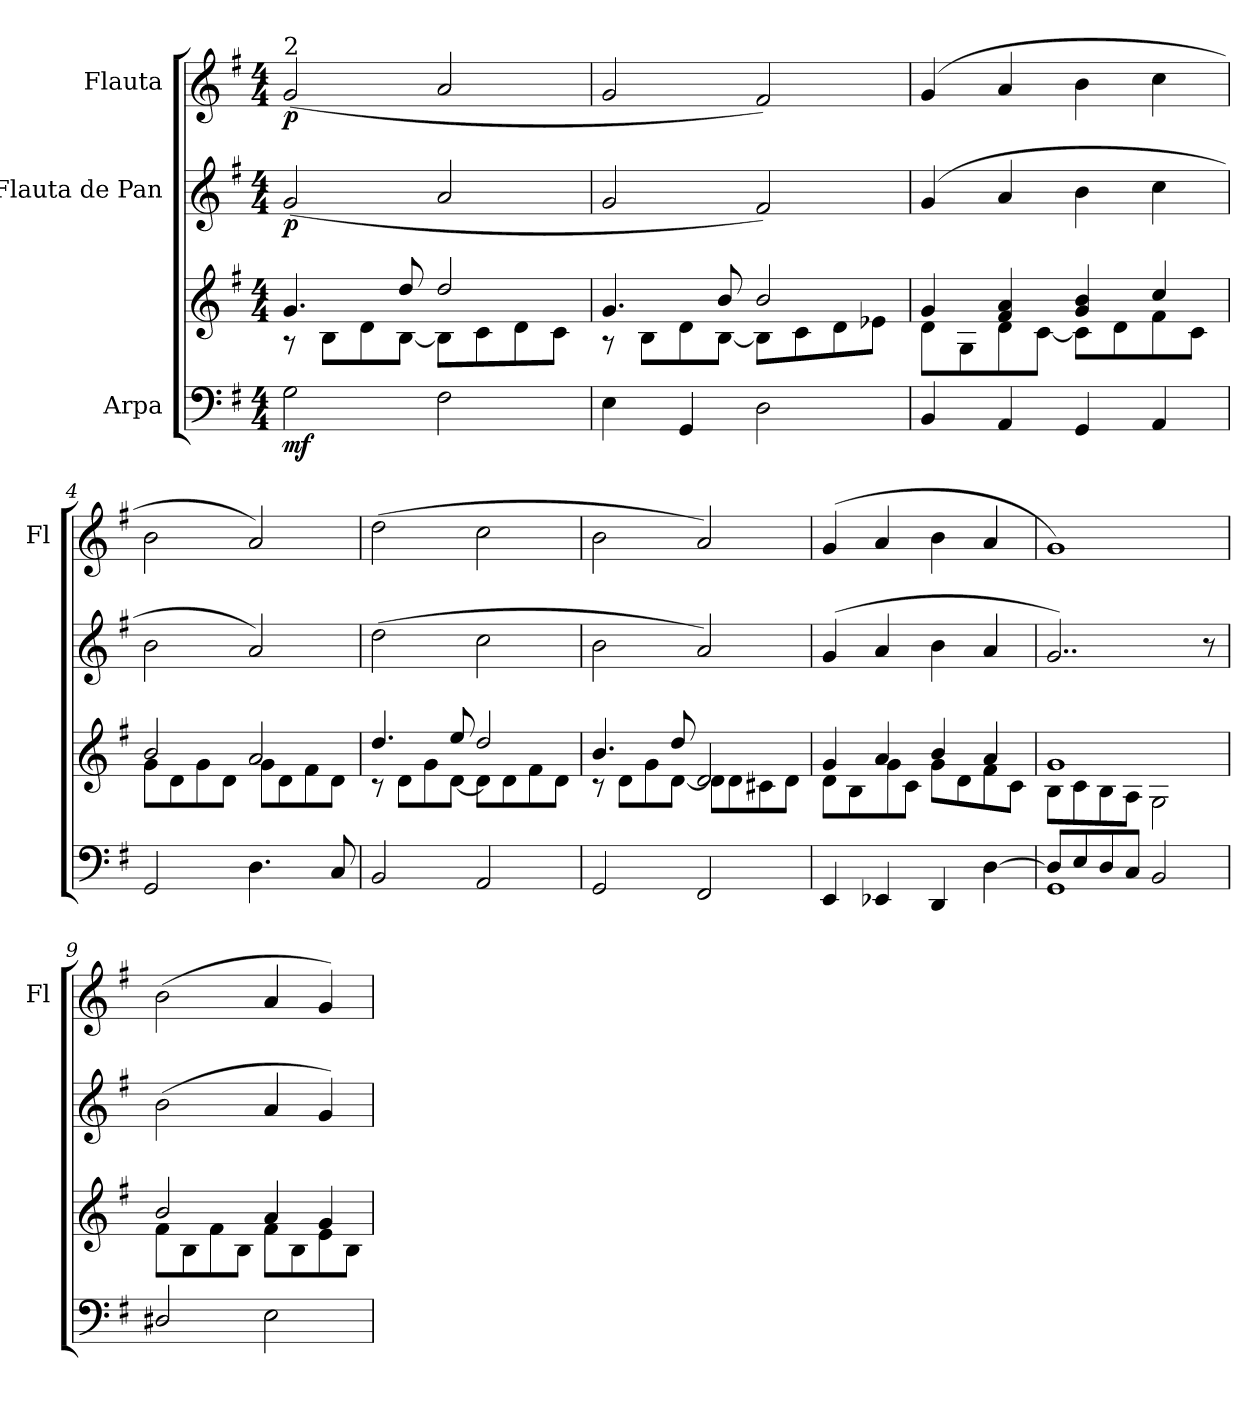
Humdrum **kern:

**kern	**kern	**dynam	**kern	**dynam	**kern	**dynam
*part3	*part3	*part3	*part2	*part2	*part1	*part1
*staff4	*staff3	*staff3/4	*staff2	*staff2	*staff1	*staff1
*I"Arpa	*	*	*I"Flauta de Pan	*	*I"Flauta	*
*	*	*	*	*	*I'Fl	*
*clefF4	*clefG2	*	*clefG2	*	*clefG2	*
*k[f#]	*k[f#]	*	*k[f#]	*	*k[f#]	*
*M4/4	*M4/4	*	*M4/4	*	*M4/4	*
*MM80	*MM80	*	*MM80	*	*MM80	*
=1	=1	=1	=1	=1	=1	=1
*	*^	*	*	*	*	*
!	!	!	!	!	!	!LO:TX:a:t=2	!
!	!	!	!LO:DY:b=2	!	!LO:DY:b	!	!LO:DY:b
2G\	4.g/	8r	mf	(<2g/	p	(<2g/	p
.	.	8B\L	.	.	.	.	.
.	.	8d\	.	.	.	.	.
.	8dd/	[8B\J	.	.	.	.	.
2F#\	2dd/	8B\L]	.	2a/	.	2a/	.
.	.	8c\	.	.	.	.	.
.	.	8d\	.	.	.	.	.
.	.	8c\J	.	.	.	.	.
=2	=2	=2	=2	=2	=2	=2	=2
4E\	4.g/	8r	.	2g/	.	2g/	.
.	.	8B\L	.	.	.	.	.
4GG/	.	8d\	.	.	.	.	.
.	8b/	[8B\J	.	.	.	.	.
2D\	2b/	8B\L]	.	2f#/)	.	2f#/)	.
.	.	8c\	.	.	.	.	.
.	.	8d\	.	.	.	.	.
.	.	8e-X\J	.	.	.	.	.
=3	=3	=3	=3	=3	=3	=3	=3
4BB/	4g/	8d\L	.	(>4g/	.	(>4g/	.
.	.	8G\	.	.	.	.	.
4AA/	4f#/ 4a/	8d\	.	4a/	.	4a/	.
.	.	[8c\J	.	.	.	.	.
4GG/	4g/ 4b/	8c\L]	.	4b\	.	4b\	.
.	.	8d\	.	.	.	.	.
4AA/	4cc/	8f#\	.	4cc\	.	4cc\	.
.	.	8c\J	.	.	.	.	.
=4	=4	=4	=4	=4	=4	=4	=4
2GG/	2b/	8g\L	.	2b\	.	2b\	.
.	.	8d\	.	.	.	.	.
.	.	8g\	.	.	.	.	.
.	.	8d\J	.	.	.	.	.
4.D\	2a/	8g\L	.	2a/)	.	2a/)	.
.	.	8d\	.	.	.	.	.
.	.	8f#\	.	.	.	.	.
8C/	.	8d\J	.	.	.	.	.
=5	=5	=5	=5	=5	=5	=5	=5
2BB/	4.dd/	8r	.	(>2dd\	.	(>2dd\	.
.	.	8d\L	.	.	.	.	.
.	.	8g\	.	.	.	.	.
.	8ee/	[8d\J	.	.	.	.	.
2AA/	2dd/	8d\L]	.	2cc\	.	2cc\	.
.	.	8d\	.	.	.	.	.
.	.	8f#\	.	.	.	.	.
.	.	8d\J	.	.	.	.	.
!!LO:LB:g=z
=6	=6	=6	=6	=6	=6	=6	=6
2GG/	4.b/	8r	.	2b\	.	2b\	.
.	.	8d\L	.	.	.	.	.
.	.	8g\	.	.	.	.	.
.	8dd/	[8d\J	.	.	.	.	.
2FF#/	2d/	8d\L]	.	2a/)	.	2a/)	.
.	.	8d\	.	.	.	.	.
.	.	8c#X\	.	.	.	.	.
.	.	8d\J	.	.	.	.	.
=7	=7	=7	=7	=7	=7	=7	=7
4EE/	4g/	8d\L	.	(>4g/	.	(>4g/	.
.	.	8B\	.	.	.	.	.
4EE-X/	4a/	8g\	.	4a/	.	4a/	.
.	.	8c\J	.	.	.	.	.
4DD/	4b/	8g\L	.	4b\	.	4b\	.
.	.	8d\	.	.	.	.	.
[4D\	4a/	8f#\	.	4a/	.	4a/	.
.	.	8c\J	.	.	.	.	.
=8	=8	=8	=8	=8	=8	=8	=8
*	*	*	*	*	*	*MM75	*
*^	*	*	*	*	*	*	*
8D/L]	1GG	1g	8B\L	.	2..g/)	.	1g)	.
8E/	.	.	8c\	.	.	.	.	.
8D/	.	.	8B\	.	.	.	.	.
8C/J	.	.	8A\J	.	.	.	.	.
2BB/	.	.	2G\	.	.	.	.	.
.	.	.	.	.	8r	.	.	.
*v	*v	*	*	*	*	*	*	*
=9	=9	=9	=9	=9	=9	=9	=9
*	*	*	*	*	*	*MM80	*
2D#X/	2b/	8f#\L	.	(>2b\	.	(>2b\	.
.	.	8B\	.	.	.	.	.
.	.	8f#\	.	.	.	.	.
.	.	8B\J	.	.	.	.	.
2E\	4a/	8f#\L	.	4a/	.	4a/	.
.	.	8B\	.	.	.	.	.
.	4g/	8e\	.	4g/)	.	4g/)	.
.	.	8B\J	.	.	.	.	.
*	*v	*v	*	*	*	*	*
=	=	=	=	=	=	=
*-	*-	*-	*-	*-	*-	*-
